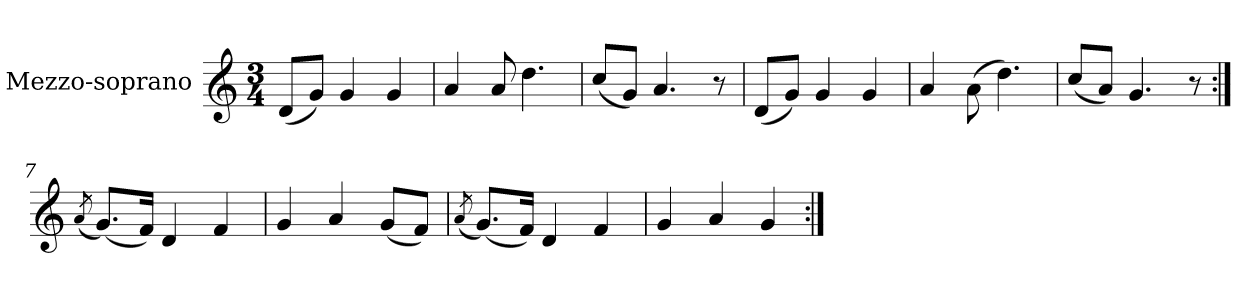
**kern
*part1
*staff1
*I"Mezzo-soprano
*I'Mzs.
*clefG2
*k[]
*M3/4
*MM66
=1
(<8d/L
8g/J)
4g/
4g/
=2
4a/
8a/
4.dd\
=3
(<8cc/L
8g/J)
4.a/
8r
=4
(<8d/L
8g/J)
4g/
4g/
=5
4a/
(>8a\
4.dd\)
!!LO:LB:g=z
=6
(<8cc/L
8a/J)
4.g/
8r
=7:|!
(<8qa/
(<8.g/L)
16f/Jk)
4d/
4f/
=8
4g/
4a/
(<8g/L
8f/J)
=9
(<8qa/
(<8.g/L)
16f/Jk)
4d/
4f/
=10
4g/
4a/
4g/
=:|!
*-
